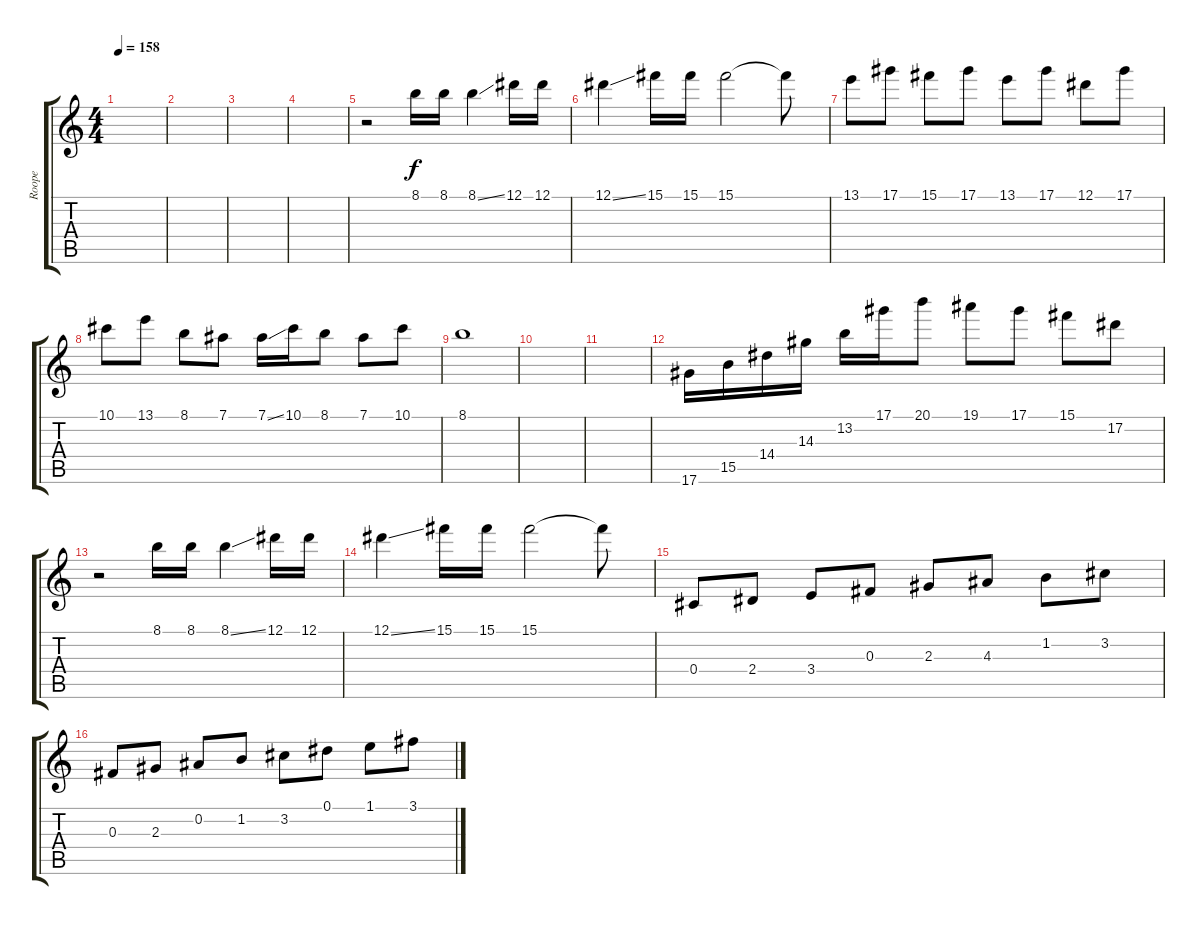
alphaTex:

\track ("Roope" "Roope") {instrument acousticguitarsteel}
\staff {score tabs}
\tuning (Eb4 Bb3 Gb3 Db3 Ab2 Eb2) {hide}
\ts (4 4)
\tempo 158
\clef g2
\ks c
|
|
|
|
r.2 8.1.16 8.1.16 8.1{ss}.4 12.1.16 12.1.16 |
12.1{ss}.4 15.1.16 15.1.16 15.1.2 15.1{t}.8 |
13.1.8 17.1.8 15.1.8 17.1.8 13.1.8 17.1.8 12.1.8 17.1.8 |
10.1.8 13.1.8 8.1.8 7.1.8 7.1{ss}.16 10.1.16 8.1.8 7.1.8 10.1.8 |
8.1.1 |
|
|
17.6.16 15.5.16 14.4.16 14.3.16 13.2.16 17.1.16 20.1.8 19.1.8 17.1.8 15.1.8 17.2.8 |
r.2 8.1.16 8.1.16 8.1{ss}.4 12.1.16 12.1.16 |
12.1{ss}.4 15.1.16 15.1.16 15.1.2 15.1{t}.8 |
0.4.8 2.4.8 3.4.8 0.3.8 2.3.8 4.3.8 1.2.8 3.2.8 |
0.3.8 2.3.8 0.2.8 1.2.8 3.2.8 0.1.8 1.1.8 3.1.8
